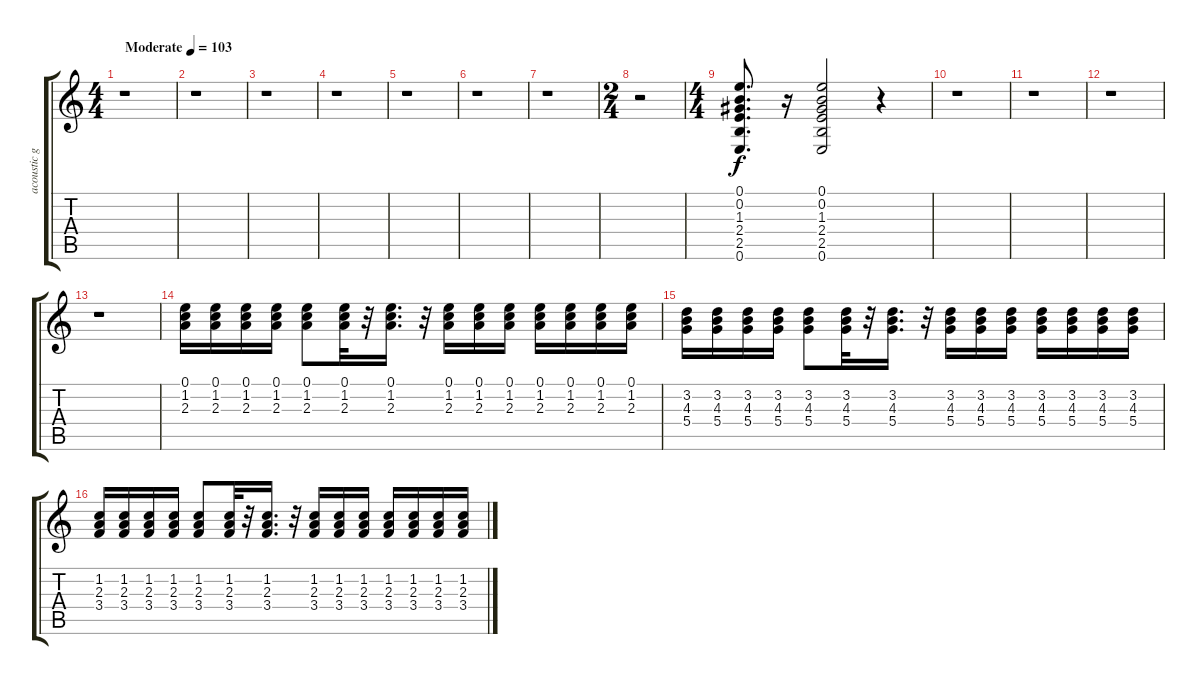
\track ("acoustic guitar" "acoustic g") {instrument acousticguitarsteel}
\staff {score tabs}
\tuning (E4 B3 G3 D3 A2 E2) {hide}
\ts (4 4)
\tempo (103 "Moderate")
\clef g2
\ks c
r.1{dy f instrument acousticguitarsteel} |
r.1 |
r.1 |
r.1 |
r.1 |
r.1 |
r.1 |
\ts (2 4)
r.2 |
\ts (4 4)
(0.1 0.2 1.3 2.4 2.5 0.6).8{d} r.16 (0.1 0.2 1.3 2.4 2.5 0.6).2 r.4 |
r.1 |
r.1 |
r.1 |
r.1 |
(0.1 1.2 2.3).16 (0.1 1.2 2.3).16 (0.1 1.2 2.3).16 (0.1 1.2 2.3).16 (0.1 1.2 2.3).8 (0.1 1.2 2.3).32 r.32 (0.1 1.2 2.3).16{d} r.32 (0.1 1.2 2.3).16 (0.1 1.2 2.3).16 (0.1 1.2 2.3).16 (0.1 1.2 2.3).16 (0.1 1.2 2.3).16 (0.1 1.2 2.3).16 (0.1 1.2 2.3).16 |
(3.2 4.3 5.4).16 (3.2 4.3 5.4).16 (3.2 4.3 5.4).16 (3.2 4.3 5.4).16 (3.2 4.3 5.4).8 (3.2 4.3 5.4).32 r.32 (3.2 4.3 5.4).16{d} r.32 (3.2 4.3 5.4).16 (3.2 4.3 5.4).16 (3.2 4.3 5.4).16 (3.2 4.3 5.4).16 (3.2 4.3 5.4).16 (3.2 4.3 5.4).16 (3.2 4.3 5.4).16 |
(1.2 2.3 3.4).16 (1.2 2.3 3.4).16 (1.2 2.3 3.4).16 (1.2 2.3 3.4).16 (1.2 2.3 3.4).8 (1.2 2.3 3.4).32 r.32 (1.2 2.3 3.4).16{d} r.32 (1.2 2.3 3.4).16 (1.2 2.3 3.4).16 (1.2 2.3 3.4).16 (1.2 2.3 3.4).16 (1.2 2.3 3.4).16 (1.2 2.3 3.4).16 (1.2 2.3 3.4).16
